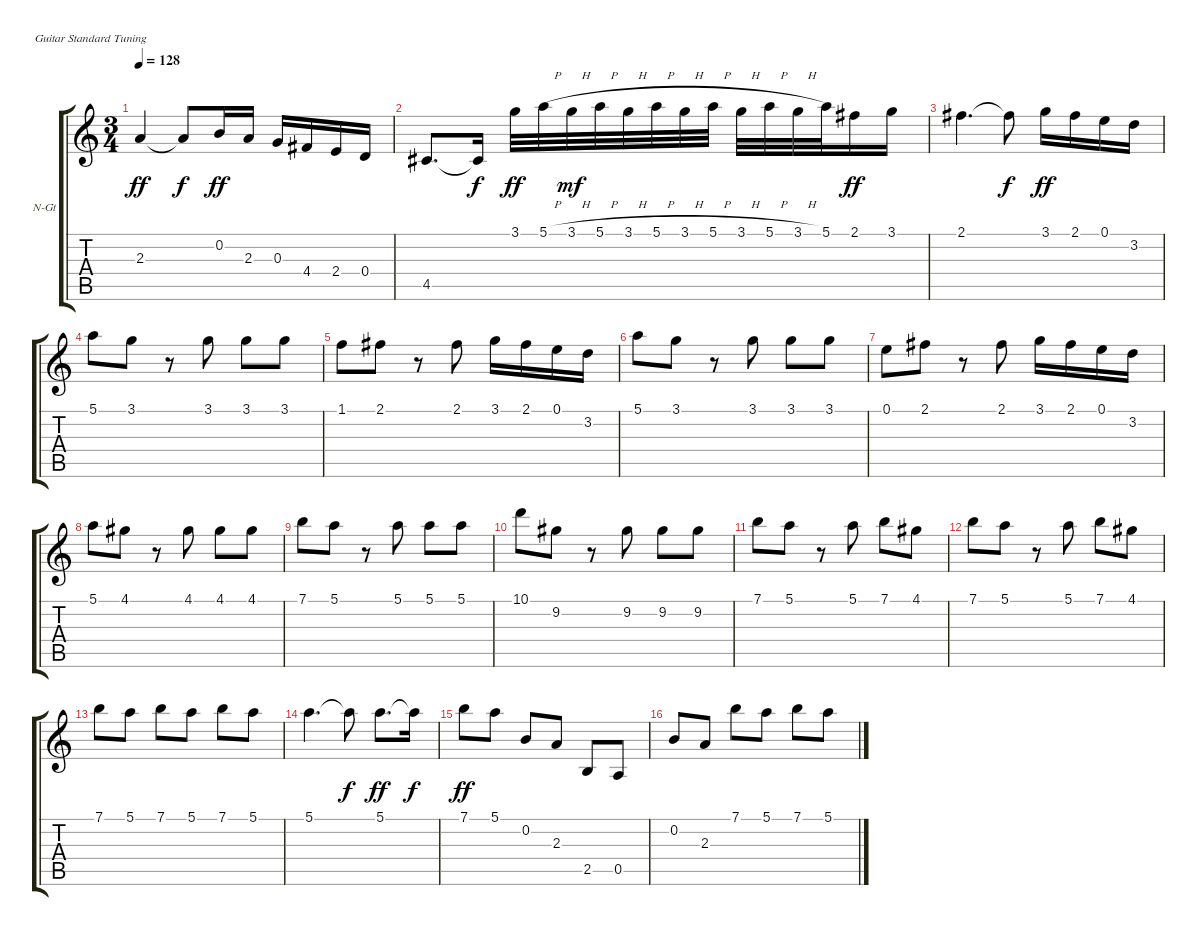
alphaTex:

\bracketExtendMode groupsimilarinstruments
\firstSystemTrackNameOrientation horizontal
\otherSystemsTrackNameOrientation horizontal
\track ("Guitar 1" "N-Gt") {instrument acousticguitarnylon}
\staff {score tabs}
\tuning (E4 B3 G3 D3 A2 E2)
\ts (3 4)
\tempo 128
\clef g2
\ks c
2.3.4{dy ff} 2.3{t}.8{dy f} 0.2.16{dy ff} 2.3.16 0.3.16 4.4.16 2.4.16 0.4.16 |
4.5.8{d} 4.5{t}.16{dy f} 3.1.32{dy ff} 5.1{h}.32 3.1{h}.32{dy mf} 5.1{h}.32 3.1{h}.32 5.1{h}.32 3.1{h}.32 5.1{h}.32 3.1{h}.32 5.1{h}.32 3.1{h}.32 5.1.32 2.1.16{dy ff} 3.1.16 |
2.1.4{d} 2.1{t}.8{dy f} 3.1.16{dy ff} 2.1.16 0.1.16 3.2.16 |
5.1.8 3.1.8 r.8 3.1.8 3.1.8 3.1.8 |
1.1.8 2.1.8 r.8 2.1.8 3.1.16 2.1.16 0.1.16 3.2.16 |
5.1.8 3.1.8 r.8 3.1.8 3.1.8 3.1.8 |
0.1.8 2.1.8 r.8 2.1.8 3.1.16 2.1.16 0.1.16 3.2.16 |
5.1.8 4.1.8 r.8 4.1.8 4.1.8 4.1.8 |
7.1.8 5.1.8 r.8 5.1.8 5.1.8 5.1.8 |
10.1.8 9.2.8 r.8 9.2.8 9.2.8 9.2.8 |
7.1.8 5.1.8 r.8 5.1.8 7.1.8 4.1.8 |
7.1.8 5.1.8 r.8 5.1.8 7.1.8 4.1.8 |
7.1.8 5.1.8 7.1.8 5.1.8 7.1.8 5.1.8 |
5.1.4{d} 5.1{t}.8{dy f} 5.1.8{d dy ff} 5.1{t}.16{dy f} |
7.1.8{dy ff} 5.1.8 0.2.8 2.3.8 2.5.8 0.5.8 |
0.2.8 2.3.8 7.1.8 5.1.8 7.1.8 5.1.8
